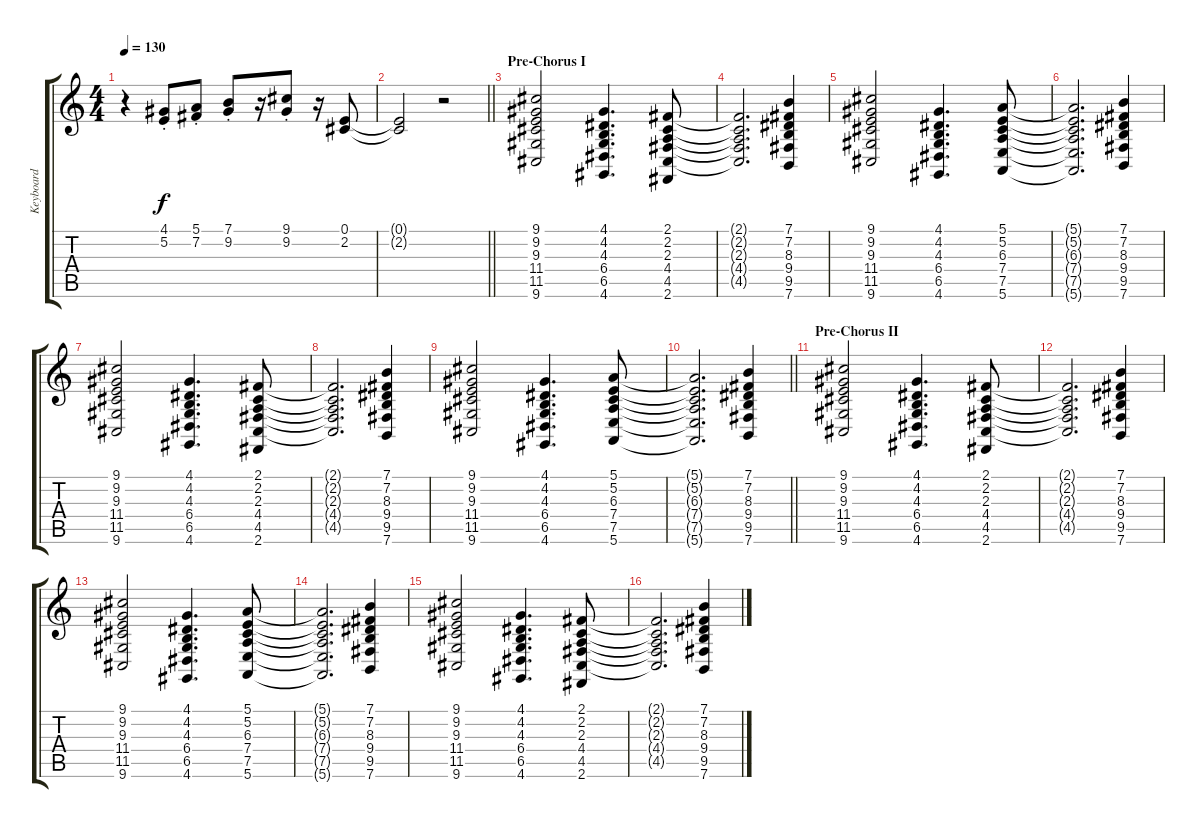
\track ("Keyboard" "Keyboard") {instrument acousticgrandpiano}
\staff {score tabs}
\tuning (E4 B3 G3 D3 A2 E2) {hide}
\ts (4 4)
\tempo 130
\clef g2
\ks c
r.4{dy f} (4.1{st} 5.2{st}).8 (5.1{st} 7.2{st}).8 (7.1{st} 9.2{st}).8 r.16 (9.1{st} 9.2{st}).8 r.16 (0.1 2.2).8 |
\barLineRight lightlight
(0.1{t} 2.2{t}).2 r.2 |
\section ("" "Pre-Chorus I")
(9.1 9.2 9.3 11.4 11.5 9.6).2 (4.1 4.2 4.3 6.4 6.5 4.6).4{d} (2.1 2.2 2.3 4.4 4.5 2.6).8 |
(2.1{t} 2.2{t} 2.3{t} 4.4{t} 4.5{t}).2{d} (7.1 7.2 8.3 9.4 9.5 7.6).4 |
(9.1 9.2 9.3 11.4 11.5 9.6).2 (4.1 4.2 4.3 6.4 6.5 4.6).4{d} (5.1 5.2 6.3 7.4 7.5 5.6).8 |
(5.1{t} 5.2{t} 6.3{t} 7.4{t} 7.5{t} 5.6{t}).2{d} (7.1 7.2 8.3 9.4 9.5 7.6).4 |
(9.1 9.2 9.3 11.4 11.5 9.6).2 (4.1 4.2 4.3 6.4 6.5 4.6).4{d} (2.1 2.2 2.3 4.4 4.5 2.6).8 |
(2.1{t} 2.2{t} 2.3{t} 4.4{t} 4.5{t}).2{d} (7.1 7.2 8.3 9.4 9.5 7.6).4 |
(9.1 9.2 9.3 11.4 11.5 9.6).2 (4.1 4.2 4.3 6.4 6.5 4.6).4{d} (5.1 5.2 6.3 7.4 7.5 5.6).8 |
\barLineRight lightlight
(5.1{t} 5.2{t} 6.3{t} 7.4{t} 7.5{t} 5.6{t}).2{d} (7.1 7.2 8.3 9.4 9.5 7.6).4 |
\section ("" "Pre-Chorus II")
(9.1 9.2 9.3 11.4 11.5 9.6).2 (4.1 4.2 4.3 6.4 6.5 4.6).4{d} (2.1 2.2 2.3 4.4 4.5 2.6).8 |
(2.1{t} 2.2{t} 2.3{t} 4.4{t} 4.5{t}).2{d} (7.1 7.2 8.3 9.4 9.5 7.6).4 |
(9.1 9.2 9.3 11.4 11.5 9.6).2 (4.1 4.2 4.3 6.4 6.5 4.6).4{d} (5.1 5.2 6.3 7.4 7.5 5.6).8 |
(5.1{t} 5.2{t} 6.3{t} 7.4{t} 7.5{t} 5.6{t}).2{d} (7.1 7.2 8.3 9.4 9.5 7.6).4 |
(9.1 9.2 9.3 11.4 11.5 9.6).2 (4.1 4.2 4.3 6.4 6.5 4.6).4{d} (2.1 2.2 2.3 4.4 4.5 2.6).8 |
(2.1{t} 2.2{t} 2.3{t} 4.4{t} 4.5{t}).2{d} (7.1 7.2 8.3 9.4 9.5 7.6).4
